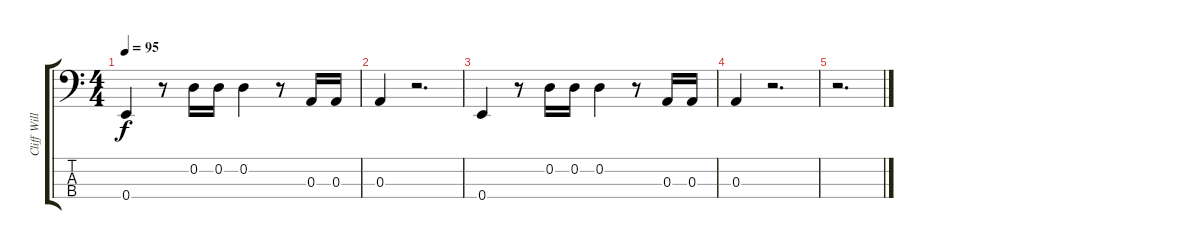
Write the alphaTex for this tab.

\track ("Cliff Williams" "Cliff Will") {instrument electricbassfinger}
\staff {score tabs}
\tuning (G2 D2 A1 E1) {hide}
\ts (4 4)
\tempo 95
\clef f4
\ks c
0.4.4{dy f volume 7} r.8 0.2.16 0.2.16 0.2.4 r.8 0.3.16 0.3.16 |
0.3.4 r.2{d} |
0.4.4{volume 0} r.8 0.2.16 0.2.16 0.2.4 r.8 0.3.16 0.3.16 |
0.3.4 r.2{d} |
r.2{d}
